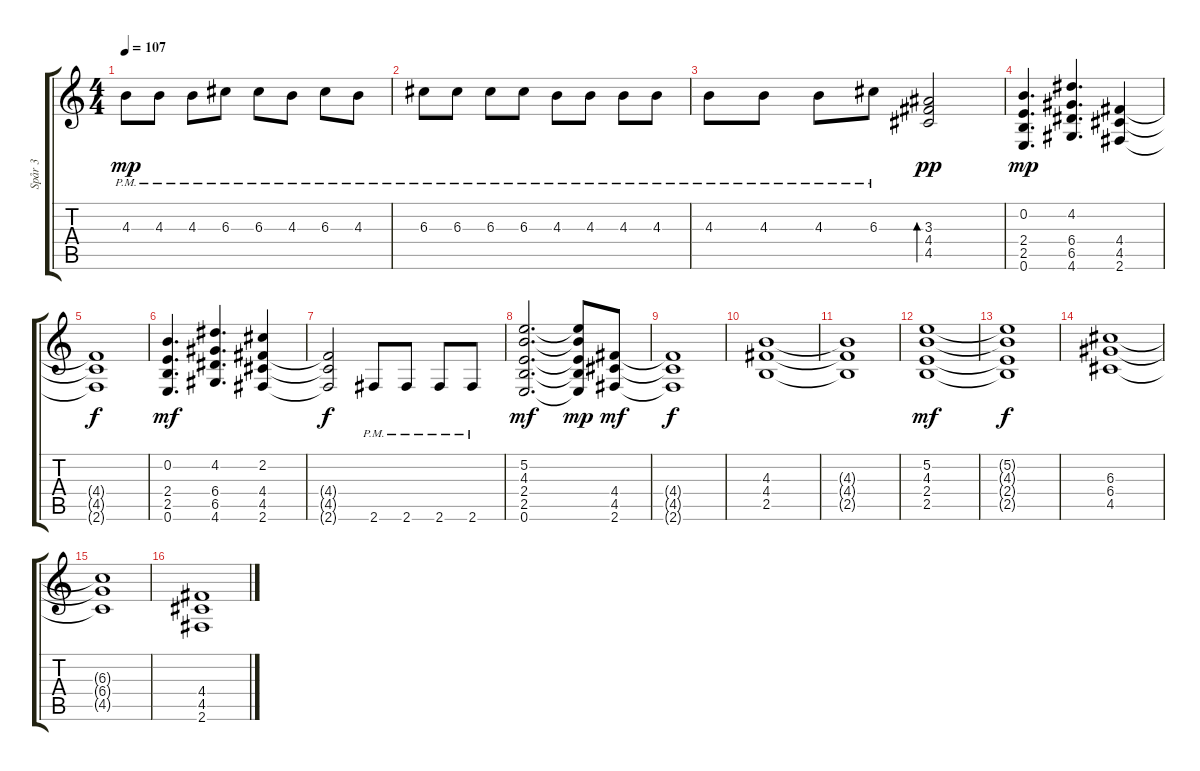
\track ("Spår 3" "Spår 3") {instrument distortionguitar}
\staff {score tabs}
\tuning (E4 B3 G3 D3 A2 E2) {hide}
\ts (4 4)
\tempo 107
\clef g2
\ks c
4.3{pm}.8{dy mp} 4.3{pm}.8 4.3{pm}.8 6.3{pm}.8 6.3{pm}.8 4.3{pm}.8 6.3{pm}.8 4.3{pm}.8 |
6.3{pm}.8 6.3{pm}.8 6.3{pm}.8 6.3{pm}.8 4.3{pm}.8 4.3{pm}.8 4.3{pm}.8 4.3{pm}.8 |
4.3{pm}.8 4.3{pm}.8 4.3{pm}.8 6.3{pm}.8 (3.3 4.4 4.5).2{bd 240 dy pp} |
(0.2 2.4 2.5 0.6).4{d dy mp volume 10} (4.2 6.4 6.5 4.6).4{d} (4.4 4.5 2.6).4 |
(4.4{t} 4.5{t} 2.6{t}).1{dy f} |
(0.2 2.4 2.5 0.6).4{d dy mf} (4.2 6.4 6.5 4.6).4{d} (2.2 4.4 4.5 2.6).4 |
(4.4{t} 4.5{t} 2.6{t}).2{dy f} 2.6{pm}.8 2.6{pm}.8 2.6{pm}.8 2.6{pm}.8 |
(5.2 4.3 2.4 2.5 0.6).2{d dy mf} (5.2{t} 4.3{t} 2.4{t} 2.5{t} 0.6{t}).8{dy mp} (4.4 4.5 2.6).8{dy mf} |
(4.4{t} 4.5{t} 2.6{t}).1{dy f} |
(4.3 4.4 2.5).1{instrument distortionguitar} |
(4.3{t} 4.4{t} 2.5{t}).1 |
(5.2 4.3 2.4 2.5).1{dy mf} |
(5.2{t} 4.3{t} 2.4{t} 2.5{t}).1{dy f} |
(6.3 6.4 4.5).1 |
(6.3{t} 6.4{t} 4.5{t}).1 |
(4.4 4.5 2.6).1
